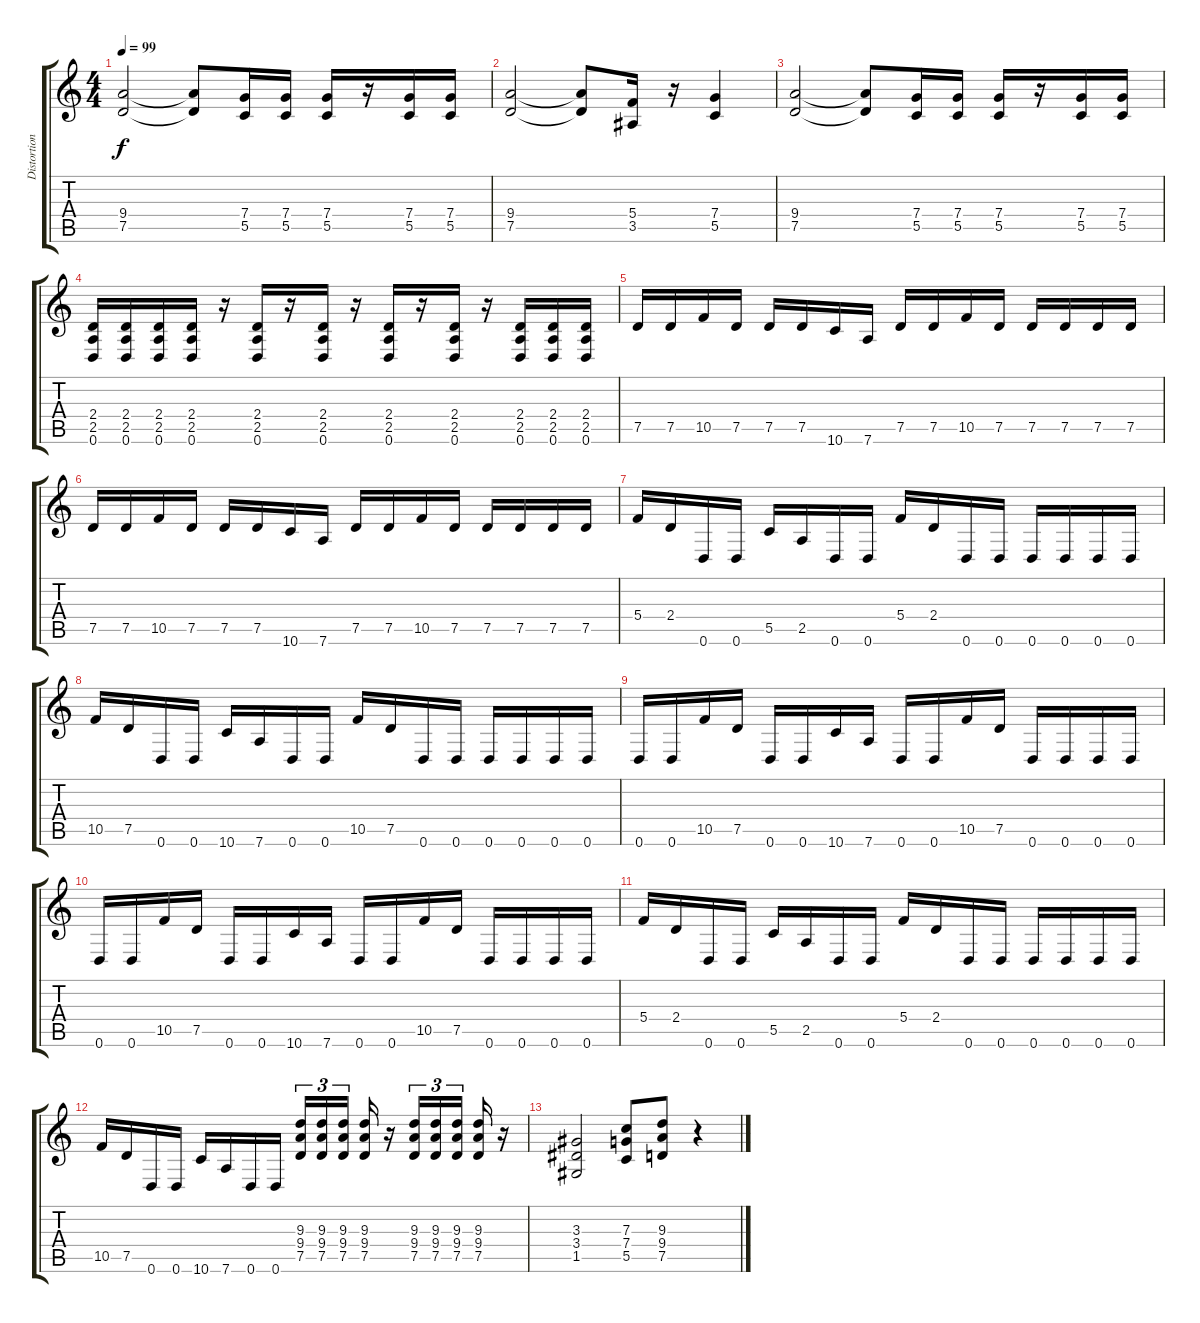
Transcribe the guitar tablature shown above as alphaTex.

\track ("Distortion Guitar" "Distortion") {instrument distortionguitar}
\staff {score tabs}
\tuning (D4 A3 F3 C3 G2 D2) {hide}
\ts (4 4)
\tempo 99
\clef g2
\ks c
(9.4 7.5).2{dy f} (9.4{t} 7.5{t}).8 (7.4 5.5).16 (7.4 5.5).16 (7.4 5.5).16 r.16 (7.4 5.5).16 (7.4 5.5).16 |
(9.4 7.5).2 (9.4{t} 7.5{t}).8 (5.4 3.5).16 r.16 (7.4 5.5).4 |
(9.4 7.5).2 (9.4{t} 7.5{t}).8 (7.4 5.5).16 (7.4 5.5).16 (7.4 5.5).16 r.16 (7.4 5.5).16 (7.4 5.5).16 |
(2.4 2.5 0.6).16 (2.4 2.5 0.6).16 (2.4 2.5 0.6).16 (2.4 2.5 0.6).16 r.16 (2.4 2.5 0.6).16 r.16 (2.4 2.5 0.6).16 r.16 (2.4 2.5 0.6).16 r.16 (2.4 2.5 0.6).16 r.16 (2.4 2.5 0.6).16 (2.4 2.5 0.6).16 (2.4 2.5 0.6).16 |
7.5.16 7.5.16 10.5.16 7.5.16 7.5.16 7.5.16 10.6.16 7.6.16 7.5.16 7.5.16 10.5.16 7.5.16 7.5.16 7.5.16 7.5.16 7.5.16 |
7.5.16 7.5.16 10.5.16 7.5.16 7.5.16 7.5.16 10.6.16 7.6.16 7.5.16 7.5.16 10.5.16 7.5.16 7.5.16 7.5.16 7.5.16 7.5.16 |
5.4.16 2.4.16 0.6.16 0.6.16 5.5.16 2.5.16 0.6.16 0.6.16 5.4.16 2.4.16 0.6.16 0.6.16 0.6.16 0.6.16 0.6.16 0.6.16 |
10.5.16 7.5.16 0.6.16 0.6.16 10.6.16 7.6.16 0.6.16 0.6.16 10.5.16 7.5.16 0.6.16 0.6.16 0.6.16 0.6.16 0.6.16 0.6.16 |
0.6.16 0.6.16 10.5.16 7.5.16 0.6.16 0.6.16 10.6.16 7.6.16 0.6.16 0.6.16 10.5.16 7.5.16 0.6.16 0.6.16 0.6.16 0.6.16 |
0.6.16 0.6.16 10.5.16 7.5.16 0.6.16 0.6.16 10.6.16 7.6.16 0.6.16 0.6.16 10.5.16 7.5.16 0.6.16 0.6.16 0.6.16 0.6.16 |
5.4.16 2.4.16 0.6.16 0.6.16 5.5.16 2.5.16 0.6.16 0.6.16 5.4.16 2.4.16 0.6.16 0.6.16 0.6.16 0.6.16 0.6.16 0.6.16 |
10.5.16 7.5.16 0.6.16 0.6.16 10.6.16 7.6.16 0.6.16 0.6.16 (9.3 9.4 7.5).16{tu (3 2)} (9.3 9.4 7.5).16{tu (3 2)} (9.3 9.4 7.5).16{tu (3 2)} (9.3 9.4 7.5).16 r.16 (9.3 9.4 7.5).16{tu (3 2)} (9.3 9.4 7.5).16{tu (3 2)} (9.3 9.4 7.5).16{tu (3 2)} (9.3 9.4 7.5).16 r.16 |
(3.3 3.4 1.5).2 (7.3 7.4 5.5).8 (9.3 9.4 7.5).8 r.4
